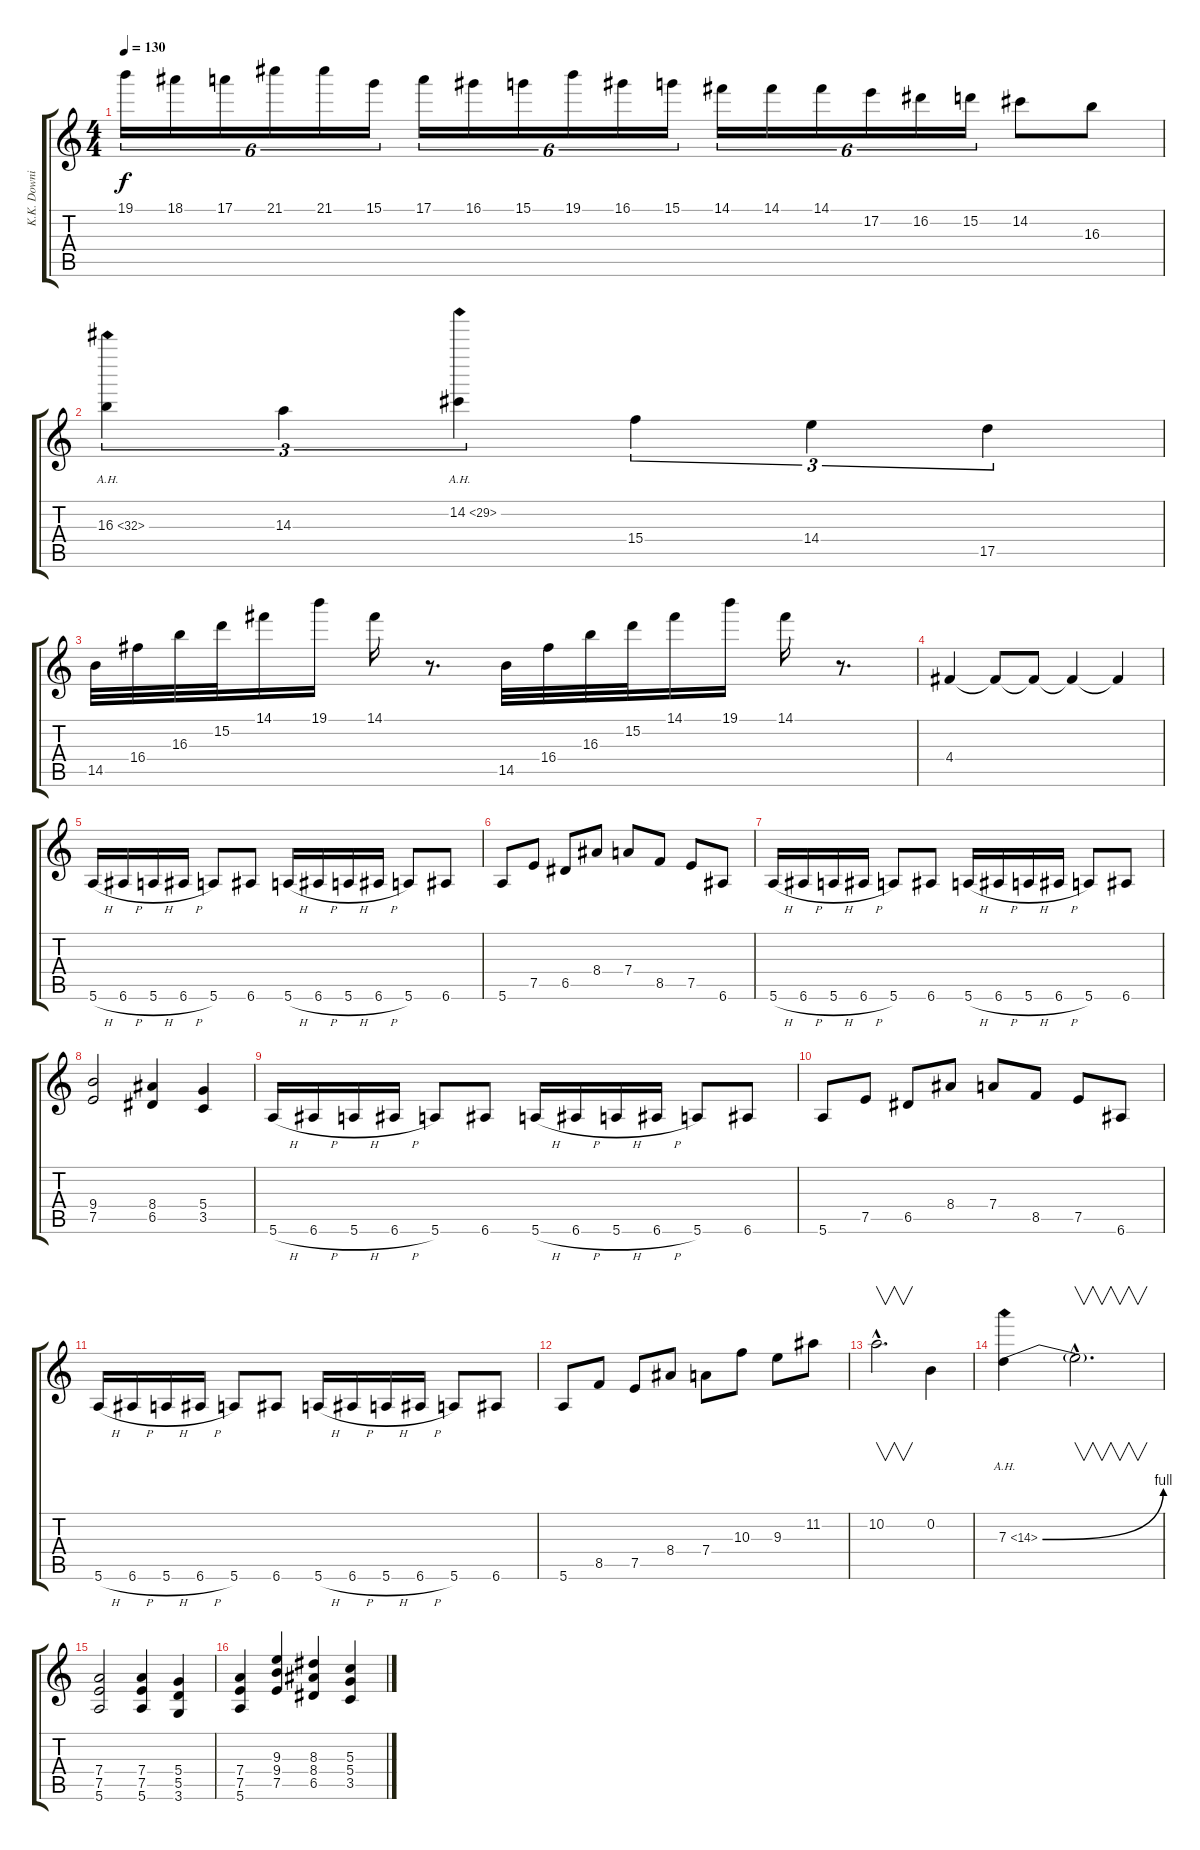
\track ("K.K. Downing" "K.K. Downi") {instrument distortionguitar}
\staff {score tabs}
\tuning (E4 B3 G3 D3 A2 E2) {hide}
\ts (4 4)
\tempo 130
\clef g2
\ks c
19.1.16{tu (6 4) dy f} 18.1.16{tu (6 4)} 17.1.16{tu (6 4)} 21.1.16{tu (6 4)} 21.1.16{tu (6 4)} 15.1.16{tu (6 4)} 17.1.16{tu (6 4)} 16.1.16{tu (6 4)} 15.1.16{tu (6 4)} 19.1.16{tu (6 4)} 16.1.16{tu (6 4)} 15.1.16{tu (6 4)} 14.1.16{tu (6 4)} 14.1.16{tu (6 4)} 14.1.16{tu (6 4)} 17.2.16{tu (6 4)} 16.2.16{tu (6 4)} 15.2.16{tu (6 4)} 14.2.8 16.3.8 |
16.3{ah 16}.4{tu (3 2)} 14.3.4{tu (3 2)} 14.2{ah 15}.4{tu (3 2)} 15.4.4{tu (3 2)} 14.4.4{tu (3 2)} 17.5.4{tu (3 2)} |
14.5.32 16.4.32 16.3.32 15.2.32 14.1.16 19.1.16 14.1.16 r.8{d} 14.5.32 16.4.32 16.3.32 15.2.32 14.1.16 19.1.16 14.1.16 r.8{d} |
4.4.4 4.4{t}.8 4.4{t}.8 4.4{t}.4 4.4{t}.4 |
5.6{h}.16 6.6{h}.16 5.6{h}.16 6.6{h}.16 5.6.8 6.6.8 5.6{h}.16 6.6{h}.16 5.6{h}.16 6.6{h}.16 5.6.8 6.6.8 |
5.6.8 7.5.8 6.5.8 8.4.8 7.4.8 8.5.8 7.5.8 6.6.8 |
5.6{h}.16 6.6{h}.16 5.6{h}.16 6.6{h}.16 5.6.8 6.6.8 5.6{h}.16 6.6{h}.16 5.6{h}.16 6.6{h}.16 5.6.8 6.6.8 |
(9.4 7.5).2 (8.4 6.5).4 (5.4 3.5).4 |
5.6{h}.16 6.6{h}.16 5.6{h}.16 6.6{h}.16 5.6.8 6.6.8 5.6{h}.16 6.6{h}.16 5.6{h}.16 6.6{h}.16 5.6.8 6.6.8 |
5.6.8 7.5.8 6.5.8 8.4.8 7.4.8 8.5.8 7.5.8 6.6.8 |
5.6{h}.16 6.6{h}.16 5.6{h}.16 6.6{h}.16 5.6.8 6.6.8 5.6{h}.16 6.6{h}.16 5.6{h}.16 6.6{h}.16 5.6.8 6.6.8 |
5.6.8 8.5.8 7.5.8 8.4.8 7.4.8 10.3.8 9.3.8 11.2.8 |
10.2{hac}.2{v d} 0.2.4 |
7.3{be (bend 0 0 60 4) ah 7}.4 7.3{hac t}.2{v d} |
(7.4 7.5 5.6).2 (7.4 7.5 5.6).4 (5.4 5.5 3.6).4 |
(7.4 7.5 5.6).4 (9.3 9.4 7.5).4 (8.3 8.4 6.5).4 (5.3 5.4 3.5).4
